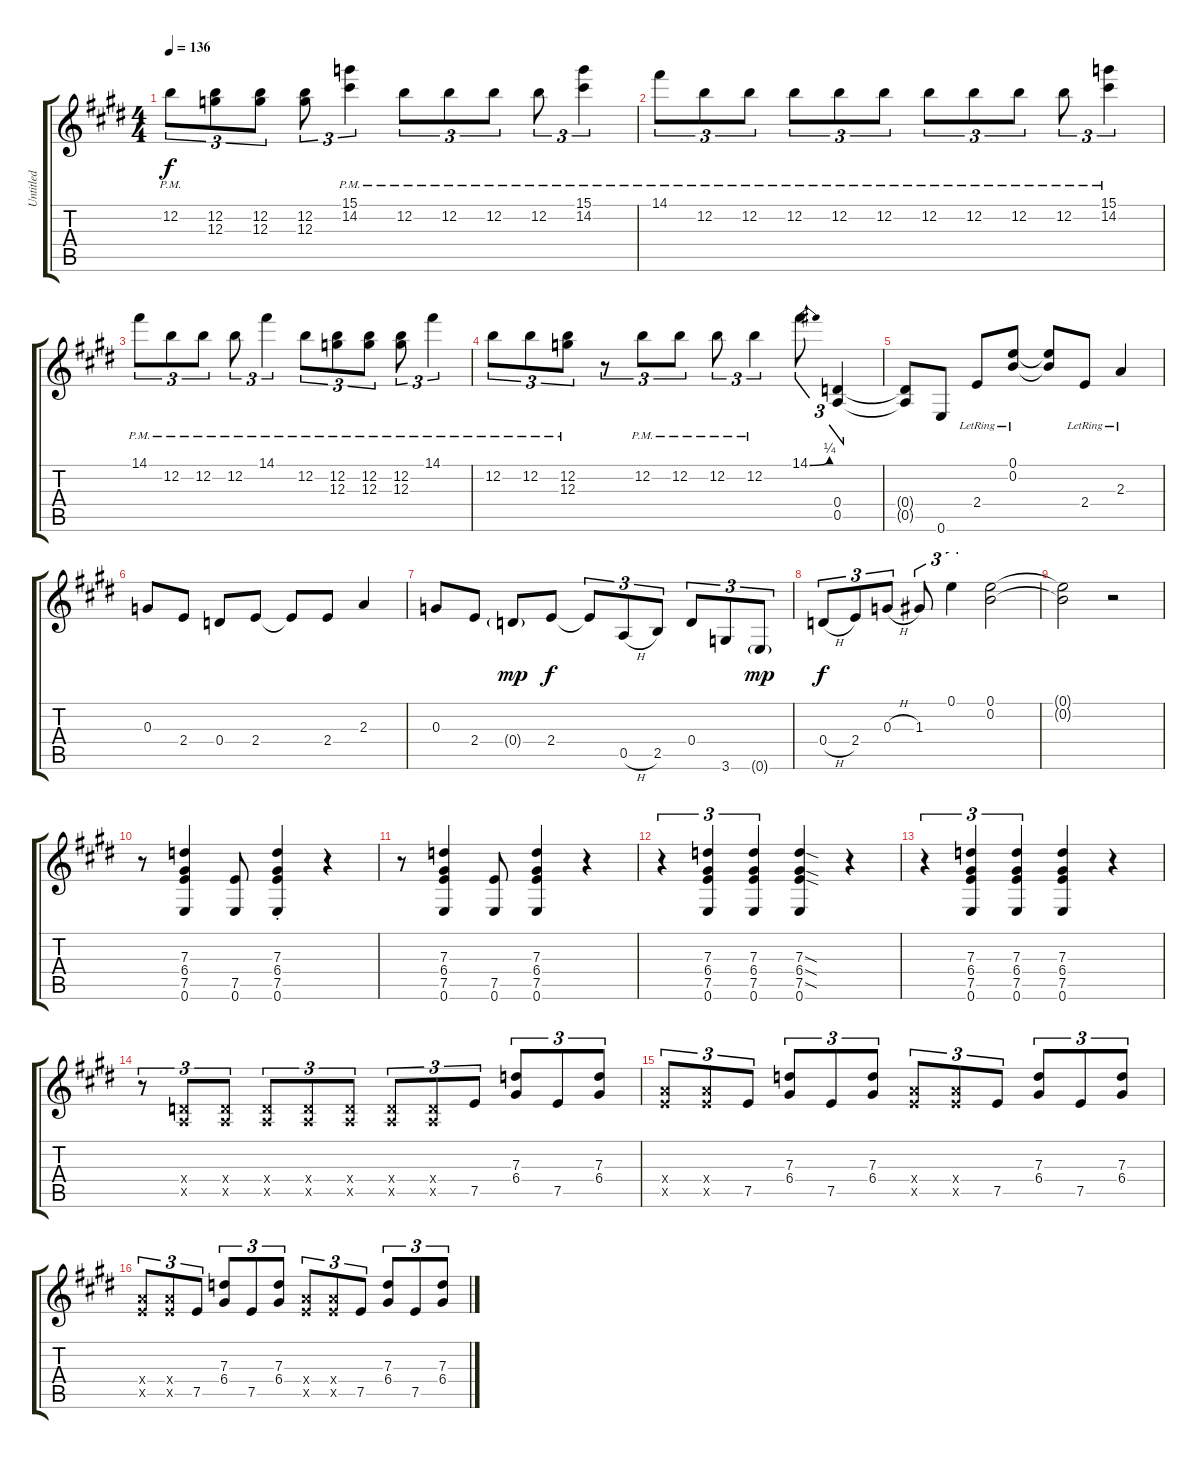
\track ("Untitled" "Untitled") {instrument distortionguitar}
\staff {score tabs}
\tuning (E4 B3 G3 D3 A2 E2) {hide}
\ts (4 4)
\tempo 136
\clef g2
\ks c#minor
12.2{pm}.8{tu (3 2) dy f} (12.2 12.3).8{tu (3 2)} (12.2 12.3).8{tu (3 2)} (12.2 12.3).8{tu (3 2)} (15.1{pm} 14.2{pm}).4{tu (3 2)} 12.2{pm}.8{tu (3 2)} 12.2{pm}.8{tu (3 2)} 12.2{pm}.8{tu (3 2)} 12.2{pm}.8{tu (3 2)} (15.1{pm} 14.2{pm}).4{tu (3 2)} |
\ks e
14.1{pm}.8{tu (3 2)} 12.2{pm}.8{tu (3 2)} 12.2{pm}.8{tu (3 2)} 12.2{pm}.8{tu (3 2)} 12.2{pm}.8{tu (3 2)} 12.2{pm}.8{tu (3 2)} 12.2{pm}.8{tu (3 2)} 12.2{pm}.8{tu (3 2)} 12.2{pm}.8{tu (3 2)} 12.2{pm}.8{tu (3 2)} (15.1{pm} 14.2{pm}).4{tu (3 2)} |
\ks c#minor
14.1{pm}.8{tu (3 2)} 12.2{pm}.8{tu (3 2)} 12.2{pm}.8{tu (3 2)} 12.2{pm}.8{tu (3 2)} 14.1{pm}.4{tu (3 2)} 12.2{pm}.8{tu (3 2)} (12.2{pm} 12.3{pm}).8{tu (3 2)} (12.2{pm} 12.3{pm}).8{tu (3 2)} (12.2{pm} 12.3{pm}).8{tu (3 2)} 14.1{pm}.4{tu (3 2)} |
\ks e
12.2{pm}.8{tu (3 2)} 12.2{pm}.8{tu (3 2)} (12.2{pm} 12.3{pm}).8{tu (3 2)} r.8{tu (3 2)} 12.2{pm}.8{tu (3 2)} 12.2{pm}.8{tu (3 2)} 12.2{pm}.8{tu (3 2)} 12.2{pm}.4{tu (3 2)} 14.1{be (bend 0 0 60 1)}.8{tu (3 2)} (0.4 0.5).4{tu (3 2)} |
\ks c#minor
(0.4{t} 0.5{t}).8 0.6.8 2.4{lr}.8 (0.1{lr} 0.2{lr}).8 (0.1{t} 0.2{t}).8 2.4{lr}.8 2.3{lr}.4 |
\ks e
0.3.8 2.4.8 0.4.8 2.4.8 2.4{t}.8 2.4.8 2.3.4 |
\ks c#minor
0.3.8 2.4.8 0.4{g}.8{dy mp} 2.4.8{dy f} 2.4{t}.8{tu (3 2)} 0.5{h}.8{tu (3 2)} 2.5.8{tu (3 2)} 0.4.8{tu (3 2)} 3.6.8{tu (3 2)} 0.6{g}.8{tu (3 2) dy mp} |
0.4{h}.8{tu (3 2) dy f} 2.4.8{tu (3 2)} 0.3{h}.8{tu (3 2)} 1.3.8{tu (3 2)} 0.1.4{tu (3 2)} (0.1 0.2).2 |
\ks e
(0.1{t} 0.2{t}).2 r.2 |
\ks c#minor
r.8 (7.3 6.4 7.5 0.6).4 (7.5 0.6).8 (7.3{st} 6.4{st} 7.5{st} 0.6{st}).4 r.4 |
r.8 (7.3 6.4 7.5 0.6).4 (7.5 0.6).8 (7.3 6.4 7.5 0.6).4 r.4 |
\ks e
r.4{tu (3 2)} (7.3 6.4 7.5 0.6).4{tu (3 2)} (7.3 6.4 7.5 0.6).4{tu (3 2)} (7.3{sod} 6.4{sod} 7.5{sod} 0.6).4 r.4 |
\ks c#minor
r.4{tu (3 2)} (7.3 6.4 7.5 0.6).4{tu (3 2)} (7.3 6.4 7.5 0.6).4{tu (3 2)} (7.3 6.4 7.5 0.6).4 r.4 |
r.8{tu (3 2)} (0.4{x} 0.5{x}).8{tu (3 2)} (0.4{x} 0.5{x}).8{tu (3 2)} (0.4{x} 0.5{x}).8{tu (3 2)} (0.4{x} 0.5{x}).8{tu (3 2)} (0.4{x} 0.5{x}).8{tu (3 2)} (0.4{x} 0.5{x}).8{tu (3 2)} (0.4{x} 0.5{x}).8{tu (3 2)} 7.5.8{tu (3 2)} (7.3 6.4).8{tu (3 2)} 7.5.8{tu (3 2)} (7.3 6.4).8{tu (3 2)} |
\ks e
(7.4{x} 7.5{x}).8{tu (3 2)} (7.4{x} 7.5{x}).8{tu (3 2)} 7.5.8{tu (3 2)} (7.3 6.4).8{tu (3 2)} 7.5.8{tu (3 2)} (7.3 6.4).8{tu (3 2)} (7.4{x} 7.5{x}).8{tu (3 2)} (7.4{x} 7.5{x}).8{tu (3 2)} 7.5.8{tu (3 2)} (7.3 6.4).8{tu (3 2)} 7.5.8{tu (3 2)} (7.3 6.4).8{tu (3 2)} |
\ks c#minor
(7.4{x} 7.5{x}).8{tu (3 2)} (7.4{x} 7.5{x}).8{tu (3 2)} 7.5.8{tu (3 2)} (7.3 6.4).8{tu (3 2)} 7.5.8{tu (3 2)} (7.3 6.4).8{tu (3 2)} (7.4{x} 7.5{x}).8{tu (3 2)} (7.4{x} 7.5{x}).8{tu (3 2)} 7.5.8{tu (3 2)} (7.3 6.4).8{tu (3 2)} 7.5.8{tu (3 2)} (7.3 6.4).8{tu (3 2)}
